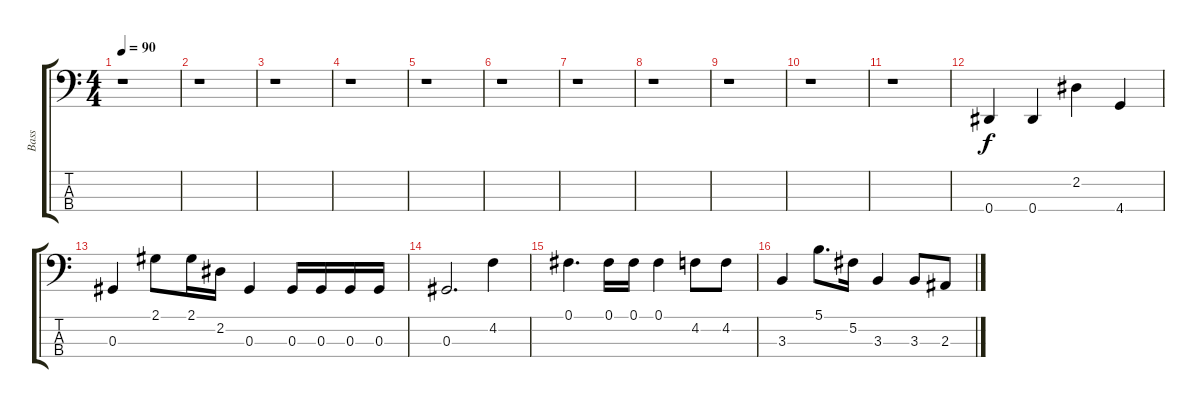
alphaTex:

\track ("Bass" "Bass") {instrument electricbasspick}
\staff {score tabs}
\tuning (Gb2 Db2 Ab1 Eb1) {hide}
\ts (4 4)
\tempo 90
\clef f4
\ks c
r.1{dy f} |
r.1 |
r.1 |
r.1 |
r.1 |
r.1 |
r.1 |
r.1 |
r.1 |
r.1 |
r.1 |
0.4.4 0.4.4 2.2.4 4.4.4 |
0.3.4 2.1.8 2.1.16 2.2.16 0.3.4 0.3.16 0.3.16 0.3.16 0.3.16 |
0.3.2{d} 4.2.4 |
0.1.4{d} 0.1.16 0.1.16 0.1.4 4.2.8 4.2.8 |
3.3.4 5.1.8{d} 5.2.16 3.3.4 3.3.8 2.3.8
